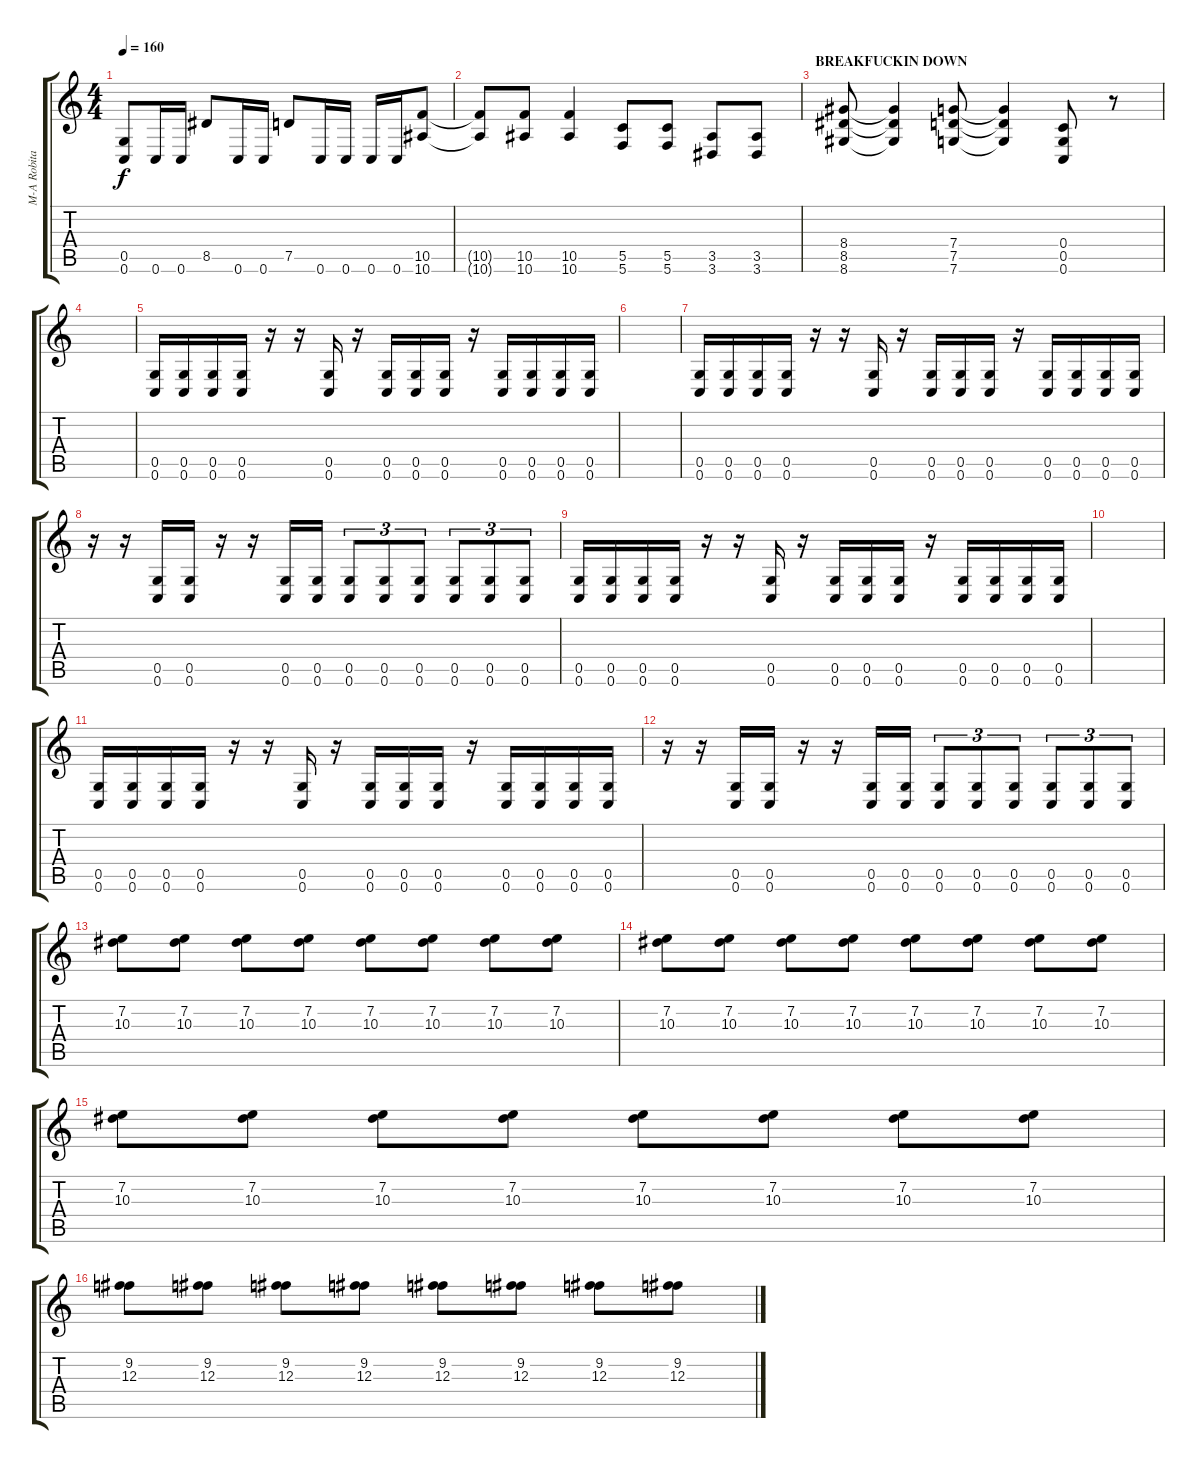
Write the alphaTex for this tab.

\track ("M-A Robitaille" "M-A Robita") {instrument distortionguitar}
\staff {score tabs}
\tuning (D4 A3 F3 C3 G2 C2) {hide}
\ts (4 4)
\tempo 160
\clef g2
\ks c
(0.5 0.6).8{dy f} 0.6.16 0.6.16 8.5.8 0.6.16 0.6.16 7.5.8 0.6.16 0.6.16 0.6.16 0.6.16 (10.5 10.6).8 |
(10.5{t} 10.6{t}).8 (10.5 10.6).8 (10.5 10.6).4 (5.5 5.6).8 (5.5 5.6).8 (3.5 3.6).8 (3.5 3.6).8 |
\section ("" "BREAKFUCKIN DOWN")
(8.4 8.5 8.6).8 (8.4{t} 8.5{t} 8.6{t}).4 (7.4 7.5 7.6).8 (7.4{t} 7.5{t} 7.6{t}).4 (0.4 0.5 0.6).8 r.8 |
|
(0.5 0.6).16 (0.5 0.6).16 (0.5 0.6).16 (0.5 0.6).16 r.16 r.16 (0.5 0.6).16 r.16 (0.5 0.6).16 (0.5 0.6).16 (0.5 0.6).16 r.16 (0.5 0.6).16 (0.5 0.6).16 (0.5 0.6).16 (0.5 0.6).16 |
|
(0.5 0.6).16 (0.5 0.6).16 (0.5 0.6).16 (0.5 0.6).16 r.16 r.16 (0.5 0.6).16 r.16 (0.5 0.6).16 (0.5 0.6).16 (0.5 0.6).16 r.16 (0.5 0.6).16 (0.5 0.6).16 (0.5 0.6).16 (0.5 0.6).16 |
r.16 r.16 (0.5 0.6).16 (0.5 0.6).16 r.16 r.16 (0.5 0.6).16 (0.5 0.6).16 (0.5 0.6).8{tu (3 2)} (0.5 0.6).8{tu (3 2)} (0.5 0.6).8{tu (3 2)} (0.5 0.6).8{tu (3 2)} (0.5 0.6).8{tu (3 2)} (0.5 0.6).8{tu (3 2)} |
(0.5 0.6).16 (0.5 0.6).16 (0.5 0.6).16 (0.5 0.6).16 r.16 r.16 (0.5 0.6).16 r.16 (0.5 0.6).16 (0.5 0.6).16 (0.5 0.6).16 r.16 (0.5 0.6).16 (0.5 0.6).16 (0.5 0.6).16 (0.5 0.6).16 |
|
(0.5 0.6).16 (0.5 0.6).16 (0.5 0.6).16 (0.5 0.6).16 r.16 r.16 (0.5 0.6).16 r.16 (0.5 0.6).16 (0.5 0.6).16 (0.5 0.6).16 r.16 (0.5 0.6).16 (0.5 0.6).16 (0.5 0.6).16 (0.5 0.6).16 |
r.16 r.16 (0.5 0.6).16 (0.5 0.6).16 r.16 r.16 (0.5 0.6).16 (0.5 0.6).16 (0.5 0.6).8{tu (3 2)} (0.5 0.6).8{tu (3 2)} (0.5 0.6).8{tu (3 2)} (0.5 0.6).8{tu (3 2)} (0.5 0.6).8{tu (3 2)} (0.5 0.6).8{tu (3 2)} |
(7.2 10.3).8 (7.2 10.3).8 (7.2 10.3).8 (7.2 10.3).8 (7.2 10.3).8 (7.2 10.3).8 (7.2 10.3).8 (7.2 10.3).8 |
(7.2 10.3).8 (7.2 10.3).8 (7.2 10.3).8 (7.2 10.3).8 (7.2 10.3).8 (7.2 10.3).8 (7.2 10.3).8 (7.2 10.3).8 |
(7.2 10.3).8 (7.2 10.3).8 (7.2 10.3).8 (7.2 10.3).8 (7.2 10.3).8 (7.2 10.3).8 (7.2 10.3).8 (7.2 10.3).8 |
(9.2 12.3).8 (9.2 12.3).8 (9.2 12.3).8 (9.2 12.3).8 (9.2 12.3).8 (9.2 12.3).8 (9.2 12.3).8 (9.2 12.3).8
